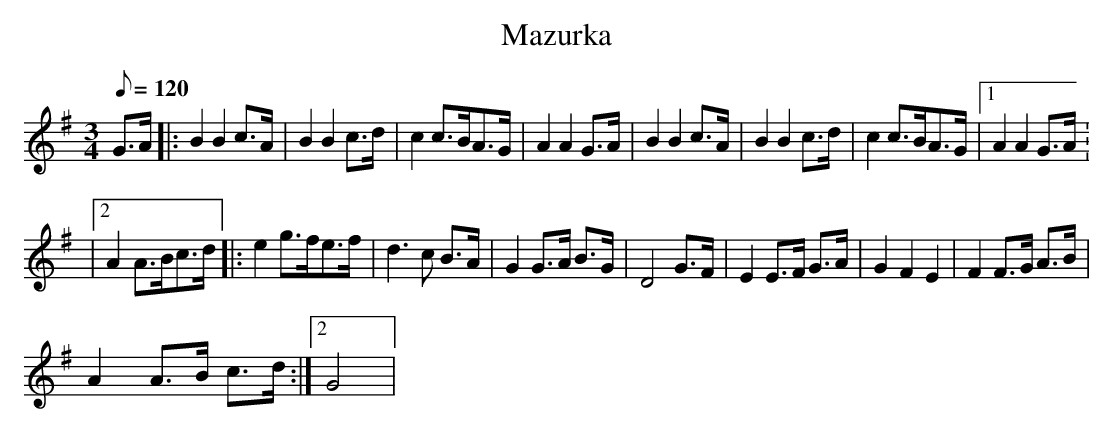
X:1
T:Mazurka
M:3/4
L:1/8
Q:120
K:G
G>A|:B2B2c>A|B2B2c>d|c2c>BA>G|A2A2G>A|B2B2c>A|B2B2c>d|c2c>BA>G|1A2A2G>A:
|2A2A>Bc>d|:e2g>fe>f|d3c B>A|G2G>A B>G|D4G>F|E2E>F G>A|G2F2E2|F2F>G A>B|
1A2A>B c>d:|2G4|
